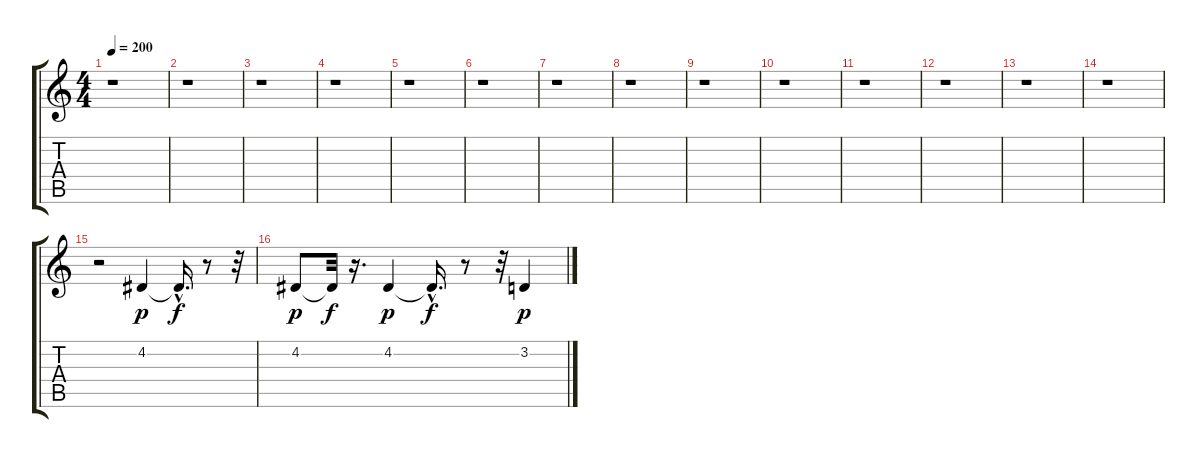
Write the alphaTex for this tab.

\track "" {instrument clarinet}
\staff {score tabs}
\tuning (E4 B3 G3 D3 A2 E2) {hide}
\ts (4 4)
\tempo 200
\clef g2
\ks c
r.1{dy p} |
r.1 |
r.1 |
r.1 |
r.1 |
r.1 |
r.1 |
r.1 |
r.1 |
r.1 |
r.1 |
r.1 |
r.1 |
r.1 |
r.2 4.2.4 4.2{hac t}.16{d dy f} r.8 r.32 |
4.2.8{dy p} 4.2{t}.32{dy f} r.16{d} 4.2.4{dy p} 4.2{hac t}.16{d dy f} r.8 r.32 3.2.4{dy p}
